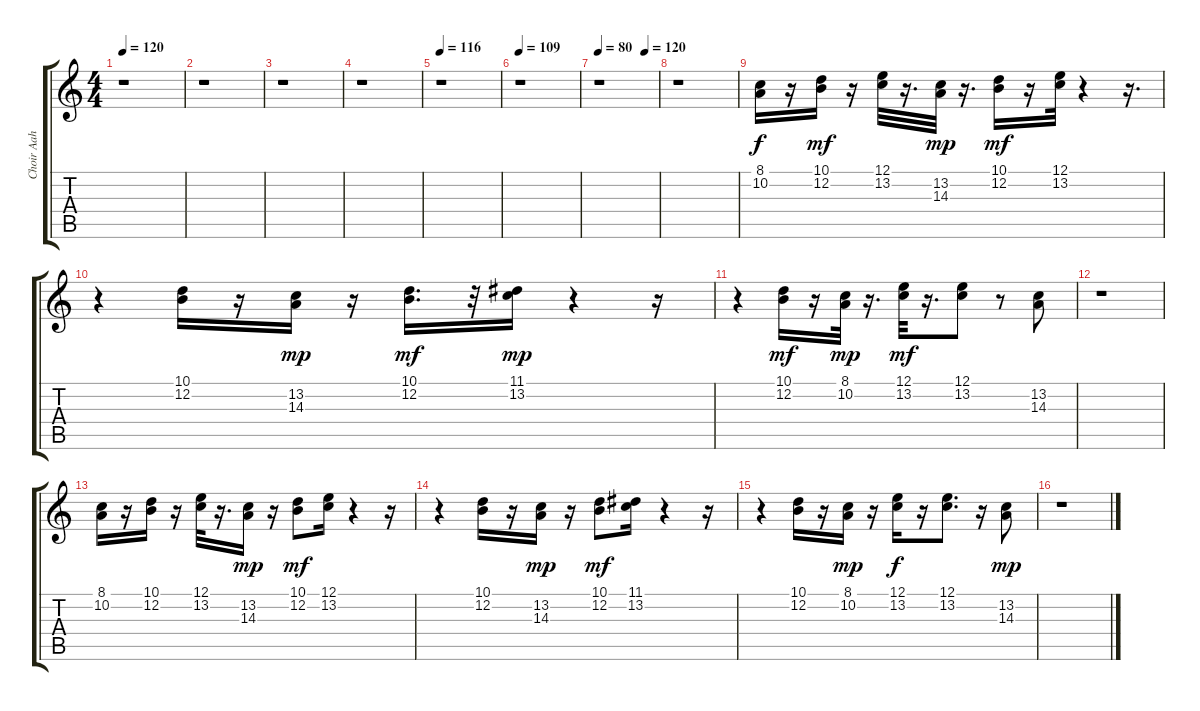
\track ("Choir Aah" "Choir Aah") {instrument choiraahs}
\staff {score tabs}
\tuning (E4 B3 G3 D3 A2 E2) {hide}
\ts (4 4)
\tempo 120
\clef g2
\ks c
r.1{dy f} |
r.1 |
r.1 |
r.1 |
\tempo 116
r.1 |
\tempo 109
r.1 |
\tempo 80
\tempo (120 0.78125)
r.1 |
r.1 |
(8.1 10.2).16 r.16 (10.1 12.2).16{dy mf} r.16 (12.1 13.2).32 r.16{d} (13.2 14.3).32{dy mp} r.16{d} (10.1 12.2).16{dy mf} r.16 (12.1 13.2).32 r.4 r.16{d} |
r.4 (10.1 12.2).16 r.16 (13.2 14.3).16{dy mp} r.16 (10.1 12.2).16{d dy mf} r.32 (11.1 13.2).16{dy mp} r.4 r.16 |
r.4 (10.1 12.2).16{dy mf} r.16 (8.1 10.2).32{dy mp} r.16{d} (12.1 13.2).32{dy mf} r.16{d} (12.1 13.2).8 r.8 (13.2 14.3).8 |
r.1 |
(8.1 10.2).16 r.16 (10.1 12.2).16 r.16 (12.1 13.2).32 r.16{d} (13.2 14.3).16{dy mp} r.16 (10.1 12.2).8{dy mf} (12.1 13.2).16 r.4 r.16 |
r.4 (10.1 12.2).16 r.16 (13.2 14.3).16{dy mp} r.16 (10.1 12.2).8{dy mf} (11.1 13.2).16 r.4 r.16 |
r.4 (10.1 12.2).16 r.16 (8.1 10.2).16{dy mp} r.16 (12.1 13.2).16{dy f} r.16 (12.1 13.2).8{d} r.16 (13.2 14.3).8{dy mp} |
r.1
